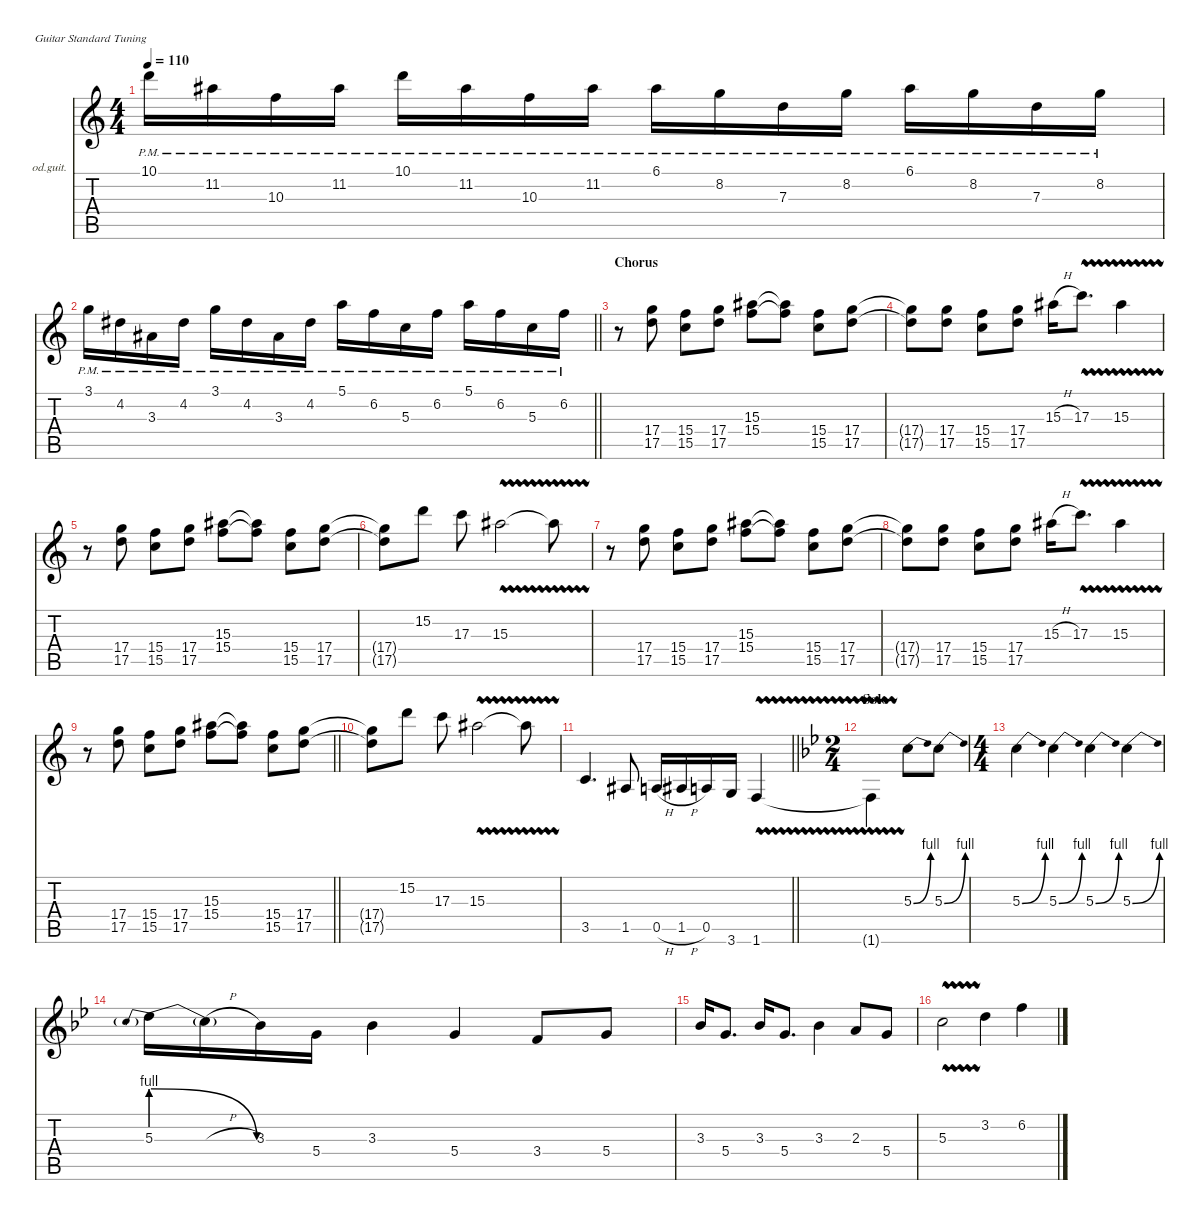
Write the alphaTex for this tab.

\defaultSystemsLayout 4
\hideDynamics
\bracketExtendMode nobrackets
\firstSystemTrackNameOrientation horizontal
\otherSystemsTrackNameOrientation horizontal
\track ("Gitar 1" "od.guit.") {instrument overdrivenguitar}
\staff {score tabs}
\tuning (E4 B3 G3 D3 A2 E2)
\ts (4 4)
\tempo 110
\clef g2
\ks c
10.1{pm}.16{dy f} 11.2{pm}.16 10.3{pm}.16 11.2{pm}.16 10.1{pm}.16 11.2{pm}.16 10.3{pm}.16 11.2{pm}.16 6.1{pm}.16 8.2{pm}.16 7.3{pm}.16 8.2{pm}.16 6.1{pm}.16 8.2{pm}.16 7.3{pm}.16 8.2{pm}.16 |
\barLineRight lightlight
3.1{pm}.16 4.2{pm}.16 3.3{pm}.16 4.2{pm}.16 3.1{pm}.16 4.2{pm}.16 3.3{pm}.16 4.2{pm}.16 5.1{pm}.16 6.2{pm}.16 5.3{pm}.16 6.2{pm}.16 5.1{pm}.16 6.2{pm}.16 5.3{pm}.16 6.2{pm}.16 |
\section ("" "Chorus")
r.8 (17.4 17.5).8 (15.4 15.5).8 (17.4 17.5).8 (15.3 15.4).8 (15.3{t} 15.4{t}).8 (15.4 15.5).8 (17.4 17.5).8 |
(17.4{t} 17.5{t}).8 (17.4 17.5).8 (15.4 15.5).8 (17.4 17.5).8 15.3{h}.16 17.3{vw}.8{d} 15.3{vw}.4 |
r.8 (17.4 17.5).8 (15.4 15.5).8 (17.4 17.5).8 (15.3 15.4).8 (15.3{t} 15.4{t}).8 (15.4 15.5).8 (17.4 17.5).8 |
(17.4{t} 17.5{t}).8 15.2.8 17.3.8 15.3{vw}.2 15.3{t}.8 |
r.8 (17.4 17.5).8 (15.4 15.5).8 (17.4 17.5).8 (15.3 15.4).8 (15.3{t} 15.4{t}).8 (15.4 15.5).8 (17.4 17.5).8 |
(17.4{t} 17.5{t}).8 (17.4 17.5).8 (15.4 15.5).8 (17.4 17.5).8 15.3{h}.16 17.3{vw}.8{d} 15.3{vw}.4 |
\barLineRight lightlight
r.8 (17.4 17.5).8 (15.4 15.5).8 (17.4 17.5).8 (15.3 15.4).8 (15.3{t} 15.4{t}).8 (15.4 15.5).8 (17.4 17.5).8 |
(17.4{t} 17.5{t}).8 15.2.8 17.3.8 15.3{vw}.2 15.3{t}.8 |
\barLineRight lightlight
3.5.4{d} 1.5.8 0.5{h}.16 1.5{h}.16 0.5.16 3.6.16 1.6{vw}.4 |
\ts (2 4)
\beaming (8 2 2 2 2)
\section ("" "Solo")
\ks bb
1.6{vw t}.4{dy mf beam invert} 5.3{be (bend 0 0 9.999999599999999 4)}.8{dy f} 5.3{be (bend 0 0 9.999999599999999 4)}.8 |
\ts (4 4)
\beaming (8 2 2 2 2)
5.3{be (bend 0 0 9.999999599999999 4)}.4 5.3{be (bend 0 0 9.999999599999999 4)}.4 5.3{be (bend 0 0 9.999999599999999 4)}.4 5.3{be (bend 0 0 9.999999599999999 4)}.4 |
5.3{be (prebendrelease 0 4 60 0)}.16 5.3{h t}.16 3.3.16 5.4.16 3.3.4 5.4.4 3.4.8 5.4.8 |
3.3.16 5.4.8{d} 3.3.16 5.4.8{d} 3.3.4 2.3.8 5.4.8 |
5.3{vw}.2 3.2.4 6.2.4
